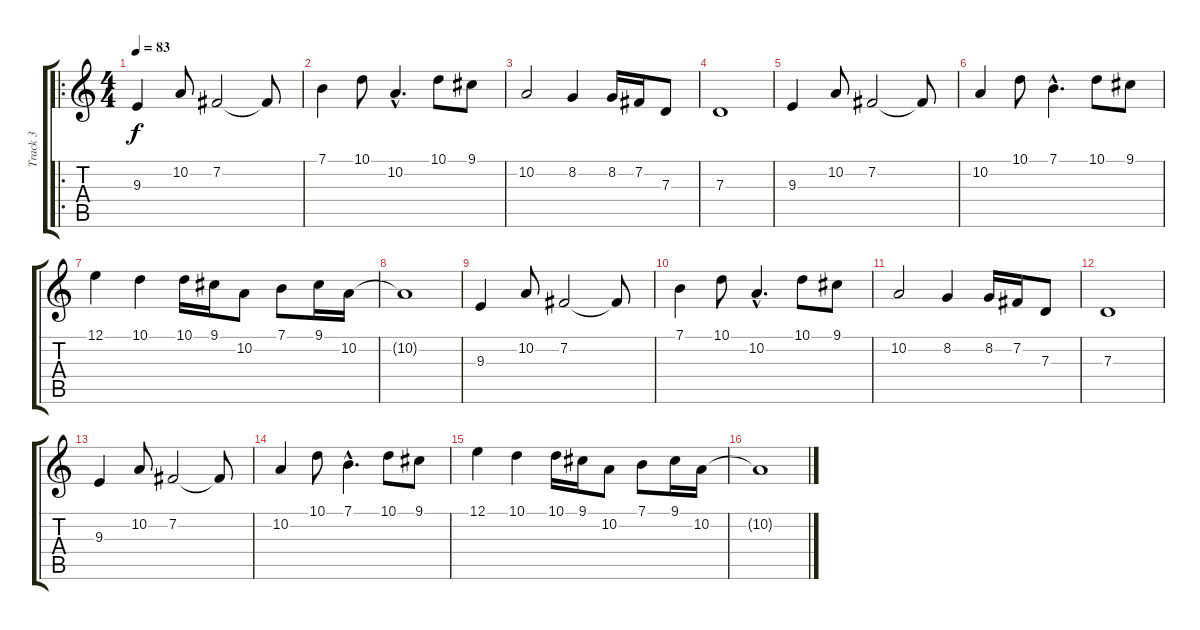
\track ("Track 3" "Track 3") {instrument clarinet}
\staff {score tabs}
\tuning (E4 B3 G3 D3 A2 E2) {hide}
\ro
\ts (4 4)
\tempo 83
\clef g2
\ks c
9.3.4{dy f} 10.2.8 7.2.2 7.2{t}.8 |
7.1.4 10.1.8 10.2{hac}.4{d} 10.1.8 9.1.8 |
10.2.2 8.2.4 8.2.16 7.2.16 7.3.8 |
7.3.1 |
9.3.4 10.2.8 7.2.2 7.2{t}.8 |
10.2.4 10.1.8 7.1{hac}.4{d} 10.1.8 9.1.8 |
12.1.4 10.1.4 10.1.16 9.1.16 10.2.8 7.1.8 9.1.16 10.2.16 |
10.2{t}.1 |
9.3.4 10.2.8 7.2.2 7.2{t}.8 |
7.1.4 10.1.8 10.2{hac}.4{d} 10.1.8 9.1.8 |
10.2.2 8.2.4 8.2.16 7.2.16 7.3.8 |
7.3.1 |
9.3.4 10.2.8 7.2.2 7.2{t}.8 |
10.2.4 10.1.8 7.1{hac}.4{d} 10.1.8 9.1.8 |
12.1.4 10.1.4 10.1.16 9.1.16 10.2.8 7.1.8 9.1.16 10.2.16 |
10.2{t}.1
